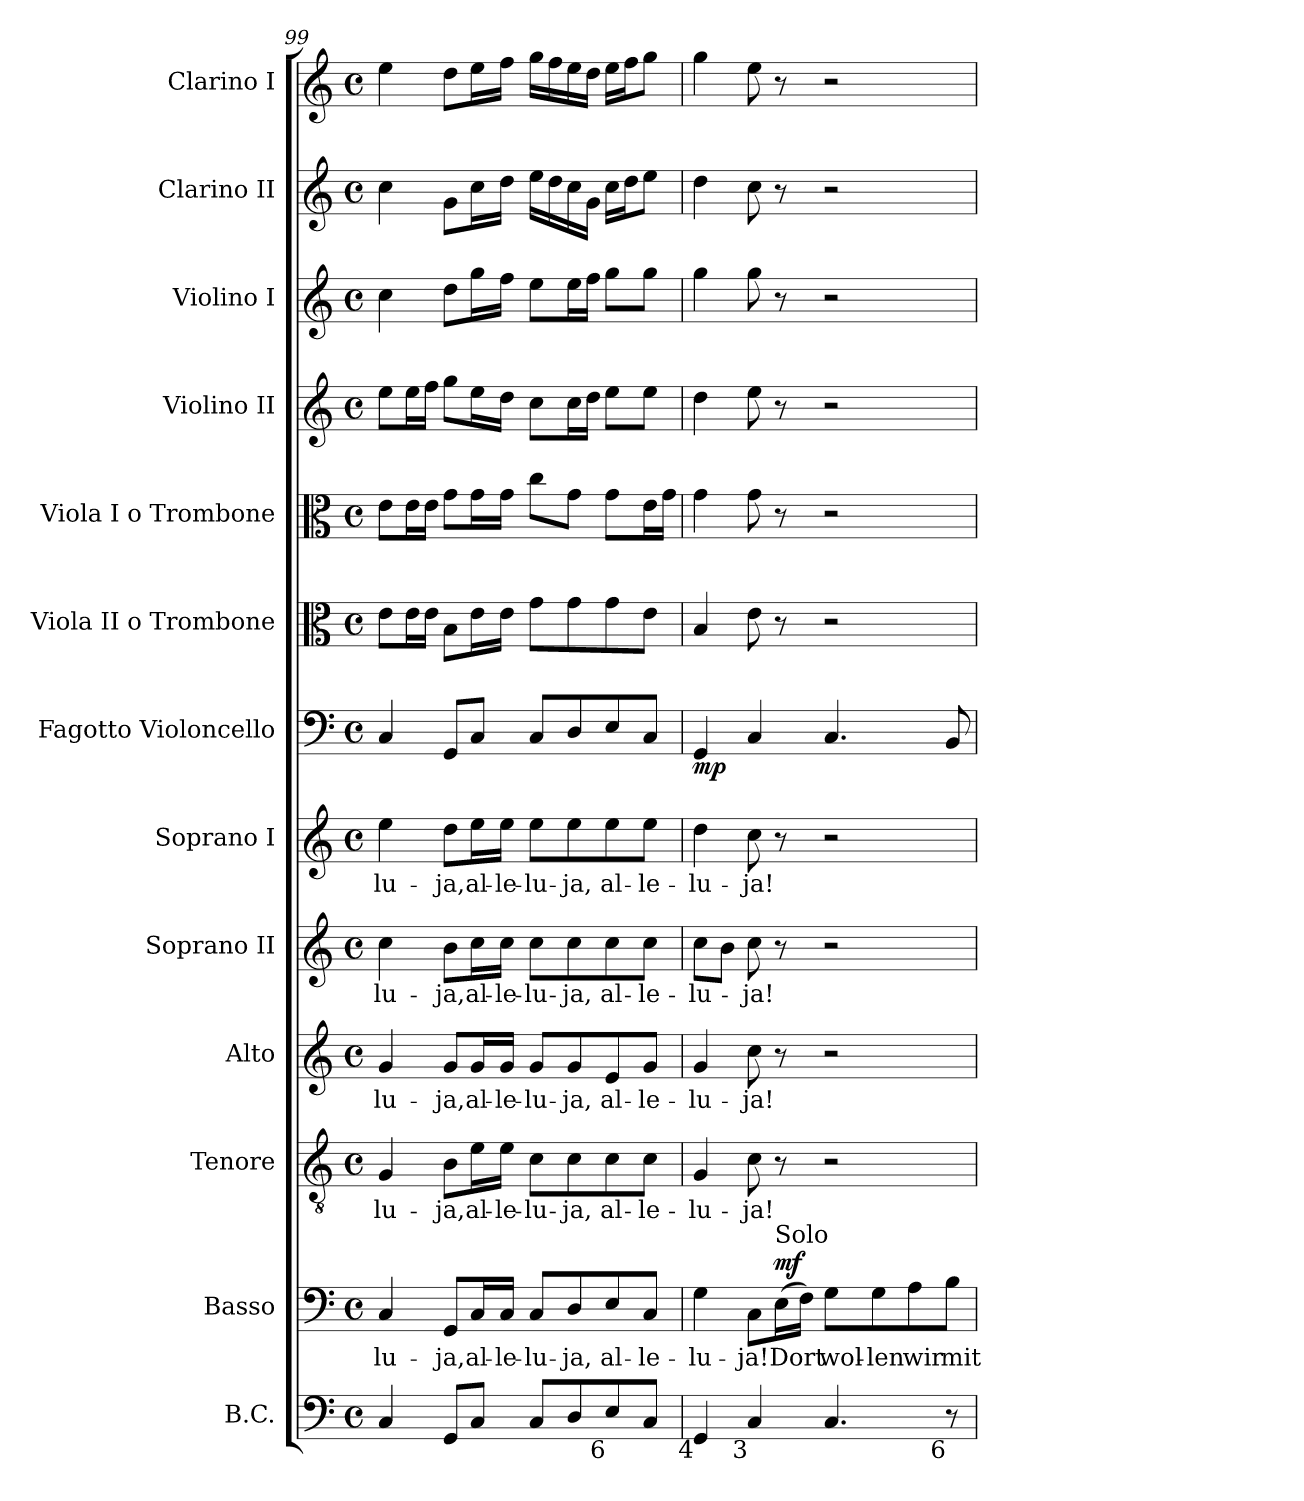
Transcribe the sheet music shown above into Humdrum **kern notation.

**kern	**kern	**text	**dynam	**kern	**text	**kern	**text	**kern	**text	**kern	**text	**kern	**dynam	**kern	**kern	**kern	**kern	**kern	**kern
*part13	*part12	*part12	*part12	*part11	*part11	*part10	*part10	*part9	*part9	*part8	*part8	*part7	*part7	*part6	*part5	*part4	*part3	*part2	*part1
*staff13	*staff12	*staff12	*staff12	*staff11	*staff11	*staff10	*staff10	*staff9	*staff9	*staff8	*staff8	*staff7	*staff7	*staff6	*staff5	*staff4	*staff3	*staff2	*staff1
*I"B.C.	*I"Basso	*	*	*I"Tenore	*	*I"Alto	*	*I"Soprano II	*	*I"Soprano I	*	*I"Fagotto Violoncello	*	*I"Viola II o Trombone	*I"Viola I o Trombone	*I"Violino II	*I"Violino I	*I"Clarino II	*I"Clarino I
*	*I'B.	*	*	*I'T.	*	*	*	*I'S.	*	*I'S.	*	*I'Fg.	*	*I'Vla.	*I'Vla.	*I'Vln. II	*I'Vln. I	*	*
*clefF4	*clefF4	*	*	*clefGv2	*	*clefG2	*	*clefG2	*	*clefG2	*	*clefF4	*	*clefC3	*clefC3	*clefG2	*clefG2	*clefG2	*clefG2
*	*	*	*	*ITrd7c12	*	*	*	*	*	*	*	*	*	*	*	*	*	*	*
*k[]	*k[]	*	*	*k[]	*	*k[]	*	*k[]	*	*k[]	*	*k[]	*	*k[]	*k[]	*k[]	*k[]	*k[]	*k[]
*C:	*C:	*	*	*C:	*	*C:	*	*C:	*	*C:	*	*C:	*	*C:	*C:	*C:	*C:	*C:	*C:
*M4/4	*M4/4	*	*	*M4/4	*	*M4/4	*	*M4/4	*	*M4/4	*	*M4/4	*	*M4/4	*M4/4	*M4/4	*M4/4	*M4/4	*M4/4
*met(c)	*met(c)	*	*	*met(c)	*	*met(c)	*	*met(c)	*	*met(c)	*	*met(c)	*	*met(c)	*met(c)	*met(c)	*met(c)	*met(c)	*met(c)
=99	=99	=99	=99	=99	=99	=99	=99	=99	=99	=99	=99	=99	=99	=99	=99	=99	=99	=99	=99
!	!	!LO:LY:b:color=#000000	!	!	!	!	!	!	!	!	!	!	!	!	!	!	!	!	!
!	!	!	!	!	!LO:LY:b:color=#000000	!	!	!	!	!	!	!	!	!	!	!	!	!	!
!	!	!	!	!	!	!	!LO:LY:b:color=#000000	!	!	!	!	!	!	!	!	!	!	!	!
!	!	!	!	!	!	!	!	!	!LO:LY:b:color=#000000	!	!	!	!	!	!	!	!	!	!
!	!	!	!	!	!	!	!	!	!	!	!LO:LY:b:color=#000000	!	!	!	!	!	!	!	!
4Ci/	4Ci/	-lu-	.	4GGi/	-lu-	4gi/	-lu-	4cci\	-lu-	4eei\	-lu-	4Ci/	.	8ei\L	8ei\L	8eei\L	4cci\	4cci\	4eei\
.	.	.	.	.	.	.	.	.	.	.	.	.	.	16ei\L	16ei\L	16eei\L	.	.	.
.	.	.	.	.	.	.	.	.	.	.	.	.	.	16ei\JJ	16ei\JJ	16ffi\JJ	.	.	.
!	!	!LO:LY:b:color=#000000	!	!	!	!	!	!	!	!	!	!	!	!	!	!	!	!	!
!	!	!	!	!	!LO:LY:b:color=#000000	!	!	!	!	!	!	!	!	!	!	!	!	!	!
!	!	!	!	!	!	!	!LO:LY:b:color=#000000	!	!	!	!	!	!	!	!	!	!	!	!
!	!	!	!	!	!	!	!	!	!LO:LY:b:color=#000000	!	!	!	!	!	!	!	!	!	!
!	!	!	!	!	!	!	!	!	!	!	!LO:LY:b:color=#000000	!	!	!	!	!	!	!	!
8GGi/L	8GGi/L	-ja,	.	8BBi\L	-ja,	8gi/L	-ja,	8bi\L	-ja,	8ddi\L	-ja,	8GGi/L	.	8Bi\L	8gi\L	8ggi\L	8ddi\L	8gi\L	8ddi\L
!	!	!LO:LY:b:color=#000000	!	!	!	!	!	!	!	!	!	!	!	!	!	!	!	!	!
!	!	!	!	!	!LO:LY:b:color=#000000	!	!	!	!	!	!	!	!	!	!	!	!	!	!
!	!	!	!	!	!	!	!LO:LY:b:color=#000000	!	!	!	!	!	!	!	!	!	!	!	!
!	!	!	!	!	!	!	!	!	!LO:LY:b:color=#000000	!	!	!	!	!	!	!	!	!	!
!	!	!	!	!	!	!	!	!	!	!	!LO:LY:b:color=#000000	!	!	!	!	!	!	!	!
8Ci/J	16Ci/L	al-	.	16Ei\L	al-	16gi/L	al-	16cci\L	al-	16eei\L	al-	8Ci/J	.	16ei\L	16gi\L	16eei\L	16ggi\L	16cci\L	16eei\L
!	!	!LO:LY:b:color=#000000	!	!	!	!	!	!	!	!	!	!	!	!	!	!	!	!	!
!	!	!	!	!	!LO:LY:b:color=#000000	!	!	!	!	!	!	!	!	!	!	!	!	!	!
!	!	!	!	!	!	!	!LO:LY:b:color=#000000	!	!	!	!	!	!	!	!	!	!	!	!
!	!	!	!	!	!	!	!	!	!LO:LY:b:color=#000000	!	!	!	!	!	!	!	!	!	!
!	!	!	!	!	!	!	!	!	!	!	!LO:LY:b:color=#000000	!	!	!	!	!	!	!	!
.	16Ci/JJ	-le-	.	16Ei\JJ	-le-	16gi/JJ	-le-	16cci\JJ	-le-	16eei\JJ	-le-	.	.	16ei\JJ	16gi\JJ	16ddi\JJ	16ffi\JJ	16ddi\JJ	16ffi\JJ
!	!	!LO:LY:b:color=#000000	!	!	!	!	!	!	!	!	!	!	!	!	!	!	!	!	!
!	!	!	!	!	!LO:LY:b:color=#000000	!	!	!	!	!	!	!	!	!	!	!	!	!	!
!	!	!	!	!	!	!	!LO:LY:b:color=#000000	!	!	!	!	!	!	!	!	!	!	!	!
!	!	!	!	!	!	!	!	!	!LO:LY:b:color=#000000	!	!	!	!	!	!	!	!	!	!
!	!	!	!	!	!	!	!	!	!	!	!LO:LY:b:color=#000000	!	!	!	!	!	!	!	!
8Ci/L	8Ci/L	-lu-	.	8Ci\L	-lu-	8gi/L	-lu-	8cci\L	-lu-	8eei\L	-lu-	8Ci/L	.	8gi\L	8cci\L	8cci\L	8eei\L	16eei\LL	16ggi\LL
.	.	.	.	.	.	.	.	.	.	.	.	.	.	.	.	.	.	16ddi\	16ffi\
!	!	!LO:LY:b:color=#000000	!	!	!	!	!	!	!	!	!	!	!	!	!	!	!	!	!
!	!	!	!	!	!LO:LY:b:color=#000000	!	!	!	!	!	!	!	!	!	!	!	!	!	!
!	!	!	!	!	!	!	!LO:LY:b:color=#000000	!	!	!	!	!	!	!	!	!	!	!	!
!	!	!	!	!	!	!	!	!	!LO:LY:b:color=#000000	!	!	!	!	!	!	!	!	!	!
!	!	!	!	!	!	!	!	!	!	!	!LO:LY:b:color=#000000	!	!	!	!	!	!	!	!
8Di/	8Di/	-ja,	.	8Ci\	-ja,	8gi/	-ja,	8cci\	-ja,	8eei\	-ja,	8Di/	.	8gi\	8gi\J	16cci\L	16eei\L	16cci\	16eei\
.	.	.	.	.	.	.	.	.	.	.	.	.	.	.	.	16ddi\JJ	16ffi\JJ	16gi\JJ	16ddi\JJ
!	!	!LO:LY:b:color=#000000	!	!	!	!	!	!	!	!	!	!	!	!	!	!	!	!	!
!	!	!	!	!	!LO:LY:b:color=#000000	!	!	!	!	!	!	!	!	!	!	!	!	!	!
!	!	!	!	!	!	!	!LO:LY:b:color=#000000	!	!	!	!	!	!	!	!	!	!	!	!
!	!	!	!	!	!	!	!	!	!LO:LY:b:color=#000000	!	!	!	!	!	!	!	!	!	!
!LO:TX:b:rj:t=6	!	!	!	!	!	!	!	!	!	!	!	!	!	!	!	!	!	!	!
!	!	!	!	!	!	!	!	!	!	!	!LO:LY:b:color=#000000	!	!	!	!	!	!	!	!
8Ei/	8Ei/	al-	.	8Ci\	al-	8ei/	al-	8cci\	al-	8eei\	al-	8Ei/	.	8gi\	8gi\L	8eei\L	8ggi\L	16cci\LL	16eei\LL
.	.	.	.	.	.	.	.	.	.	.	.	.	.	.	.	.	.	16ddi\J	16ffi\J
!	!	!LO:LY:b:color=#000000	!	!	!	!	!	!	!	!	!	!	!	!	!	!	!	!	!
!	!	!	!	!	!LO:LY:b:color=#000000	!	!	!	!	!	!	!	!	!	!	!	!	!	!
!	!	!	!	!	!	!	!LO:LY:b:color=#000000	!	!	!	!	!	!	!	!	!	!	!	!
!	!	!	!	!	!	!	!	!	!LO:LY:b:color=#000000	!	!	!	!	!	!	!	!	!	!
!	!	!	!	!	!	!	!	!	!	!	!LO:LY:b:color=#000000	!	!	!	!	!	!	!	!
8Ci/J	8Ci/J	-le-	.	8Ci\J	-le-	8gi/J	-le-	8cci\J	-le-	8eei\J	-le-	8Ci/J	.	8ei\J	16ei\L	8eei\J	8ggi\J	8eei\J	8ggi\J
.	.	.	.	.	.	.	.	.	.	.	.	.	.	.	16gi\JJ	.	.	.	.
=100	=100	=100	=100	=100	=100	=100	=100	=100	=100	=100	=100	=100	=100	=100	=100	=100	=100	=100	=100
!	!	!LO:LY:b:color=#000000	!	!	!	!	!	!	!	!	!	!	!	!	!	!	!	!	!
!	!	!	!	!	!LO:LY:b:color=#000000	!	!	!	!	!	!	!	!	!	!	!	!	!	!
!	!	!	!	!	!	!	!LO:LY:b:color=#000000	!	!	!	!	!	!	!	!	!	!	!	!
!	!	!	!	!	!	!	!	!	!LO:LY:b:color=#000000	!	!	!	!	!	!	!	!	!	!
!LO:TX:b:rj:t=4	!	!	!	!	!	!	!	!	!	!	!	!	!	!	!	!	!	!	!
!	!	!	!	!	!	!	!	!	!	!	!LO:LY:b:color=#000000	!	!	!	!	!	!	!	!
4GGi/	4Gi\	-lu-	.	4GGi/	-lu-	4gi/	-lu-	8cci\L	-lu-	4ddi\	-lu-	4GGi/	mp	4Bi/	4gi\	4ddi\	4ggi\	4ddi\	4ggi\
.	.	.	.	.	.	.	.	8bi\J	.	.	.	.	.	.	.	.	.	.	.
!	!	!LO:LY:b:color=#000000	!	!	!	!	!	!	!	!	!	!	!	!	!	!	!	!	!
!	!	!	!	!	!LO:LY:b:color=#000000	!	!	!	!	!	!	!	!	!	!	!	!	!	!
!	!	!	!	!	!	!	!LO:LY:b:color=#000000	!	!	!	!	!	!	!	!	!	!	!	!
!	!	!	!	!	!	!	!	!	!LO:LY:b:color=#000000	!	!	!	!	!	!	!	!	!	!
!LO:TX:b:rj:t=3	!	!	!	!	!	!	!	!	!	!	!	!	!	!	!	!	!	!	!
!	!	!	!	!	!	!	!	!	!	!	!LO:LY:b:color=#000000	!	!	!	!	!	!	!	!
4Ci/	8Ci\L	-ja!	.	8Ci\	-ja!	8cci\	-ja!	8cci\	-ja!	8cci\	-ja!	4Ci/	.	8ei\	8gi\	8eei\	8ggi\	8cci\	8eei\
!	!LO:TX:a:t=Solo	!	!	!	!	!	!	!	!	!	!	!	!	!	!	!	!	!	!
!	!	!LO:LY:b:color=#000000	!	!	!	!	!	!	!	!	!	!	!	!	!	!	!	!	!
.	(16Ei\L	Dort	mf	8r	.	8r	.	8r	.	8r	.	.	.	8r	8r	8r	8r	8r	8r
.	16Fi\JJ)	.	.	.	.	.	.	.	.	.	.	.	.	.	.	.	.	.	.
!	!	!LO:LY:b:color=#000000	!	!	!	!	!	!	!	!	!	!	!	!	!	!	!	!	!
4.Ci/	8Gi\L	wol-	.	2r	.	2r	.	2r	.	2r	.	4.Ci/	.	2r	2r	2r	2r	2r	2r
!	!	!LO:LY:b:color=#000000	!	!	!	!	!	!	!	!	!	!	!	!	!	!	!	!	!
.	8Gi\	-len	.	.	.	.	.	.	.	.	.	.	.	.	.	.	.	.	.
!	!	!LO:LY:b:color=#000000	!	!	!	!	!	!	!	!	!	!	!	!	!	!	!	!	!
.	8Ai\	wir	.	.	.	.	.	.	.	.	.	.	.	.	.	.	.	.	.
!LO:TX:b:rj:t=6	!	!	!	!	!	!	!	!	!	!	!	!	!	!	!	!	!	!	!
!	!	!LO:LY:b:color=#000000	!	!	!	!	!	!	!	!	!	!	!	!	!	!	!	!	!
8r	8Bi\J	mit	.	.	.	.	.	.	.	.	.	8BBi/	.	.	.	.	.	.	.
=	=	=	=	=	=	=	=	=	=	=	=	=	=	=	=	=	=	=	=
*-	*-	*-	*-	*-	*-	*-	*-	*-	*-	*-	*-	*-	*-	*-	*-	*-	*-	*-	*-
